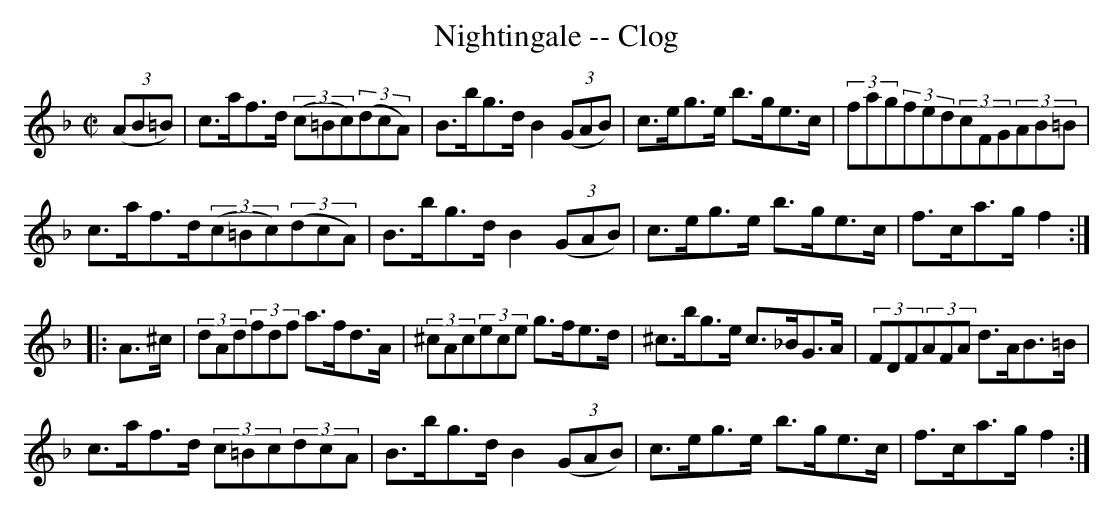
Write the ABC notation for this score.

X:1
T:Nightingale -- Clog
M:C|
L:1/8
K:F
((3AB=B) |\
c>af>d ((3c=Bc)((3dcA) | B>bg>d B2((3GAB) |\
c>eg>e b>ge>c | (3fag(3fed(3cFG(3AB=B |
c>af>d((3c=Bc)((3dcA) | B>bg>d B2((3GAB) |\
c>eg>e b>ge>c | f>ca>g f2 :|
|: A>^c |\
(3dAd(3fdf a>fd>A | (3^cAc(3ece g>fe>d |\
^c>bg>e c>_BG>A | (3FDF(3AFA d>AB>=B |
c>af>d (3c=Bc(3dcA | B>bg>d B2((3GAB) |\
c>eg>e b>ge>c | f>ca>g f2 :|
